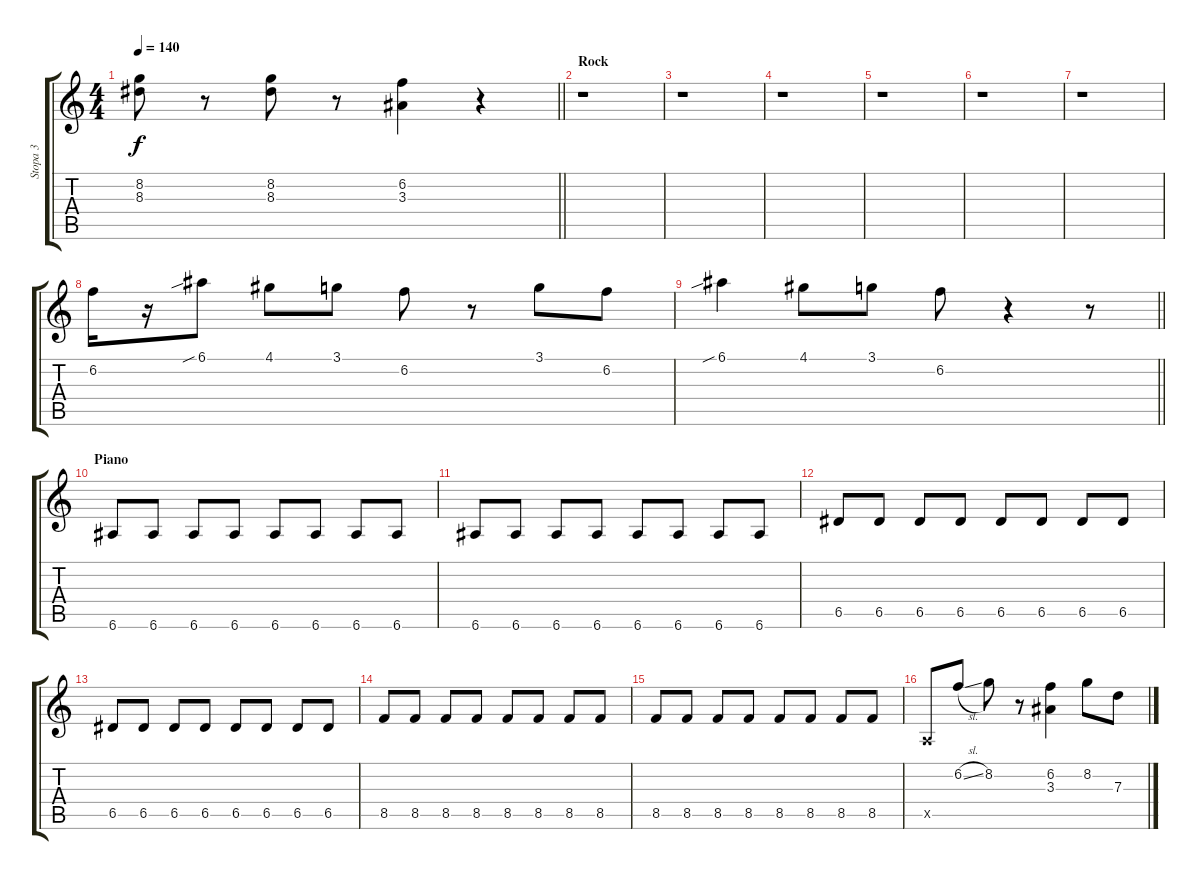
\track ("Stopa 3" "Stopa 3") {instrument overdrivenguitar}
\staff {score tabs}
\tuning (E4 B3 G3 D3 A2 E2) {hide}
\ts (4 4)
\tempo 140
\clef g2
\barLineRight lightlight
\ks c
(8.2 8.3).8{dy f} r.8 (8.2 8.3).8 r.8 (6.2 3.3).4 r.4 |
\section ("" "Rock")
r.1 |
r.1 |
r.1 |
r.1 |
r.1 |
r.1 |
6.2.16 r.16 6.1{sib}.8 4.1.8 3.1.8 6.2.8 r.8 3.1.8 6.2.8 |
\barLineRight lightlight
6.1{sib}.4 4.1.8 3.1.8 6.2.8 r.4 r.8 |
\section ("" "Piano")
6.6.8 6.6.8 6.6.8 6.6.8 6.6.8 6.6.8 6.6.8 6.6.8 |
6.6.8 6.6.8 6.6.8 6.6.8 6.6.8 6.6.8 6.6.8 6.6.8 |
6.5.8 6.5.8 6.5.8 6.5.8 6.5.8 6.5.8 6.5.8 6.5.8 |
6.5.8 6.5.8 6.5.8 6.5.8 6.5.8 6.5.8 6.5.8 6.5.8 |
8.5.8 8.5.8 8.5.8 8.5.8 8.5.8 8.5.8 8.5.8 8.5.8 |
8.5.8 8.5.8 8.5.8 8.5.8 8.5.8 8.5.8 8.5.8 8.5.8 |
0.5{x}.8 6.2{sl}.8 8.2.8 r.8 (6.2 3.3).4 8.2.8 7.3.8
